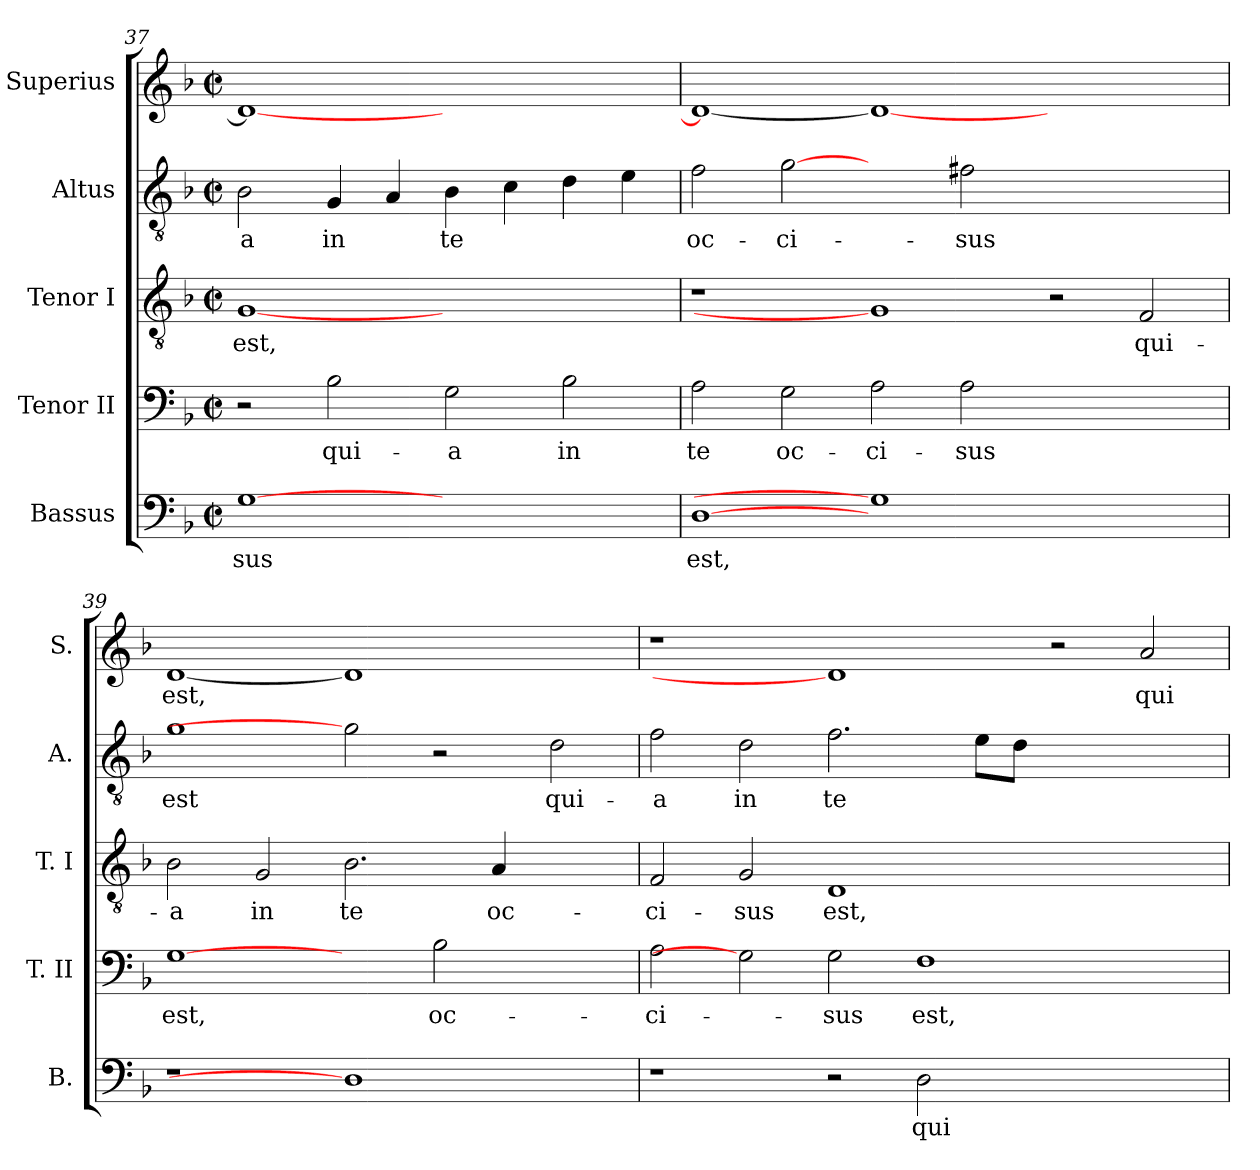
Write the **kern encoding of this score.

**kern	**text	**kern	**text	**kern	**text	**kern	**text	**kern	**text
*part5	*part5	*part4	*part4	*part3	*part3	*part2	*part2	*part1	*part1
*staff5	*staff5	*staff4	*staff4	*staff3	*staff3	*staff2	*staff2	*staff1	*staff1
*I"Bassus	*	*I"Tenor II	*	*I"Tenor I	*	*I"Altus	*	*I"Superius	*
*I'B.	*	*I'T. II	*	*I'T. I	*	*I'A.	*	*I'S.	*
*clefF4	*	*clefF4	*	*clefGv2	*	*clefGv2	*	*clefG2	*
*	*	*	*	*ITrd7c12	*	*ITrd7c12	*	*	*
*k[b-]	*	*k[b-]	*	*k[b-]	*	*k[b-]	*	*k[b-]	*
*F:	*	*F:	*	*F:	*	*F:	*	*F:	*
*M2/2	*	*M2/2	*	*M2/2	*	*M2/2	*	*M2/2	*
*met(c|)	*	*met(c|)	*	*met(c|)	*	*met(c|)	*	*met(c|)	*
=37	=37	=37	=37	=37	=37	=37	=37	=37	=37
!	!LO:LY:b:color=#000000	!	!	!	!	!	!	!	!
!	!	!	!	!	!LO:LY:b:color=#000000	!	!	!	!
!	!	!	!	!	!	!	!LO:LY:b:color=#000000	!	!
[1Gi	-sus	2r	.	[1GGi	est,	2BB-i\	-a	1di_<	.
!	!	!	!LO:LY:b:color=#000000	!	!	!	!	!	!
!	!	!	!	!	!	!	!LO:LY:b:color=#000000	!	!
.	.	2B-i\	qui-	.	.	4GGi/	in	.	.
.	.	.	.	.	.	4AAi/	.	.	.
!	!	!	!LO:LY:b:color=#000000	!	!	!	!	!	!
!	!	!	!	!	!	!	!LO:LY:b:color=#000000	!	!
1ryy	.	2Gi\	-a	1ryy	.	4BB-i\	te	1ryy	.
.	.	.	.	.	.	4Ci\	.	.	.
!	!	!	!LO:LY:b:color=#000000	!	!	!	!	!	!
.	.	2B-i\	in	.	.	4Di\	.	.	.
.	.	.	.	.	.	4Ei\	.	.	.
=38	=38	=38	=38	=38	=38	=38	=38	=38	=38
!	!LO:LY:b:color=#000000	!	!	!	!	!	!	!	!
!	!	!	!LO:LY:b:color=#000000	!	!	!	!	!	!
!	!	!	!	!	!	!	!LO:LY:b:color=#000000	!	!
[1Di	est,	2Ai\	te	1r	.	2Fi\	oc-	1di_<	.
!	!	!	!LO:LY:b:color=#000000	!	!	!	!	!	!
!	!	!	!	!	!	!	!LO:LY:b:color=#000000	!	!
.	.	2Gi\	oc-	.	.	[2Gi	-ci-	.	.
!	!	!	!LO:LY:b:color=#000000	!	!	!	!	!	!
1Gi]	.	2Ai\	-ci-	1GGi]	.	2ryy	.	1di_	.
!	!	!	!LO:LY:b:color=#000000	!	!	!	!	!	!
!	!	!	!	!	!	!	!LO:LY:b:color=#000000	!	!
.	.	2Ai\	-sus	.	.	2F#Xi\	-sus	.	.
1ryy	.	1ryy	.	2r	.	1ryy	.	1ryy	.
!	!	!	!	!	!LO:LY:b:color=#000000	!	!	!	!
.	.	.	.	2FFi/	qui-	.	.	.	.
=39	=39	=39	=39	=39	=39	=39	=39	=39	=39
!LO:N:vis=1	!	!	!	!	!	!	!	!	!
!	!	!	!LO:LY:b:color=#000000	!	!	!	!	!	!
!	!	!	!	!	!LO:LY:b:color=#000000	!	!	!	!
!	!	!	!	!	!	!	!LO:LY:b:color=#000000	!	!
!	!	!	!	!	!	!	!	!	!LO:LY:b:color=#000000
1r	.	[1Gi	est,	2BB-i\	-a	1Gi	est	[1di	est,
!	!	!	!	!	!LO:LY:b:color=#000000	!	!	!	!
.	.	.	.	2GGi/	in	.	.	.	.
!	!	!	!	!	!LO:LY:b:color=#000000	!	!	!	!
1Di]	.	2ryy	.	2.BB-i\	te	2Gi]	.	1di]	.
!	!	!	!LO:LY:b:color=#000000	!	!	!	!	!	!
.	.	2B-i\	oc-	.	.	2r	.	.	.
!	!	!	!	!	!LO:LY:b:color=#000000	!	!	!	!
.	.	.	.	4AAi/	oc-	.	.	.	.
!	!	!	!	!	!	!	!LO:LY:b:color=#000000	!	!
2ryy	.	2ryy	.	2ryy	.	2Di\	qui-	2ryy	.
!!LO:PB:g=z
=40	=40	=40	=40	=40	=40	=40	=40	=40	=40
!	!	!	!LO:LY:b:color=#000000	!	!	!	!	!	!
!	!	!	!	!	!LO:LY:b:color=#000000	!	!	!	!
!	!	!	!	!	!	!	!LO:LY:b:color=#000000	!	!
1r	.	2Ai\	-ci-	2FFi/	-ci-	2Fi\	-a	1r	.
!	!	!	!	!	!LO:LY:b:color=#000000	!	!	!	!
!	!	!	!	!	!	!	!LO:LY:b:color=#000000	!	!
.	.	2Gi]	.	2GGi/	-sus	2Di\	in	.	.
!	!	!	!LO:LY:b:color=#000000	!	!	!	!	!	!
!	!	!	!	!	!LO:LY:b:color=#000000	!	!	!	!
!	!	!	!	!	!	!	!LO:LY:b:color=#000000	!	!
2r	.	2Gi\	-sus	1DDi	est,	2.Fi\	te	1di]	.
!	!LO:LY:b:color=#000000	!	!	!	!	!	!	!	!
!	!	!	!LO:LY:b:color=#000000	!	!	!	!	!	!
2Di\	qui-	1Fi	est,	.	.	.	.	.	.
.	.	.	.	.	.	8Ei\L	.	.	.
.	.	.	.	.	.	8Di\J	.	.	.
1ryy	.	.	.	1ryy	.	1ryy	.	2r	.
!	!	!	!	!	!	!	!	!	!LO:LY:b:color=#000000
.	.	2ryy	.	.	.	.	.	2ai/	qui-
=	=	=	=	=	=	=	=	=	=
*-	*-	*-	*-	*-	*-	*-	*-	*-	*-
